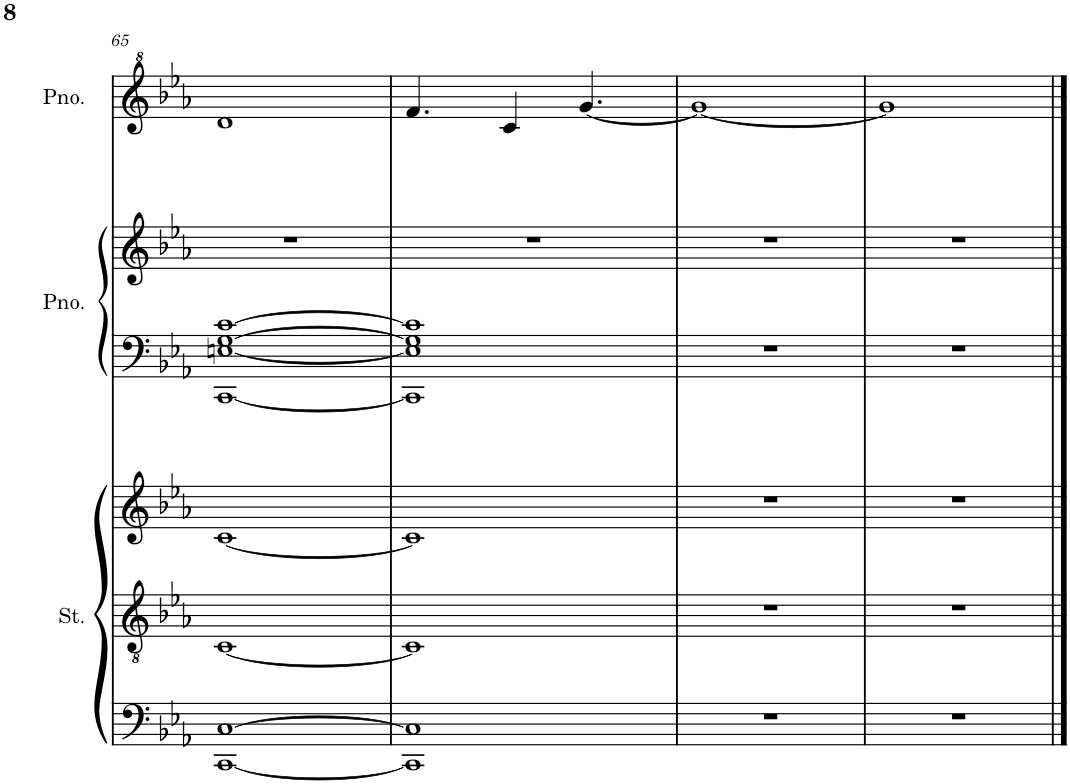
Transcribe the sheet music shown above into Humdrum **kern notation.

**kern	**kern	**kern	**kern	**kern	**kern
*part3	*part3	*part3	*part2	*part2	*part1
*staff6	*staff5	*staff4	*staff3	*staff2	*staff1
*I"Strings	*	*	*I"Grand Piano	*	*I"Grand Piano
*I'St.	*	*	*I'Pno.	*	*I'Pno.
!!LO:PB:g=z
*clefF4	*clefGv2	*clefG2	*clefF4	*clefG2	*clefG^2
*k[b-e-a-]	*k[b-e-a-]	*k[b-e-a-]	*k[b-e-a-]	*k[b-e-a-]	*k[b-e-a-]
*M4/4	*M4/4	*M4/4	*M4/4	*M4/4	*M4/4
=65	=65	=65	=65	=65	=65
[1CC [1C	[1C	[1c	[1CC [1En [1G [1c	1r	1dd
=66	=66	=66	=66	=66	=66
1CC] 1C]	1C]	1c]	1CC] 1E] 1G] 1c]	1r	4.ff/
.	.	.	.	.	4cc/
.	.	.	.	.	[4.gg/
=67	=67	=67	=67	=67	=67
1r	1r	1r	1r	1r	1gg_
=68	=68	=68	=68	=68	=68
1r	1r	1r	1r	1r	1gg]
==	==	==	==	==	==
*-	*-	*-	*-	*-	*-
